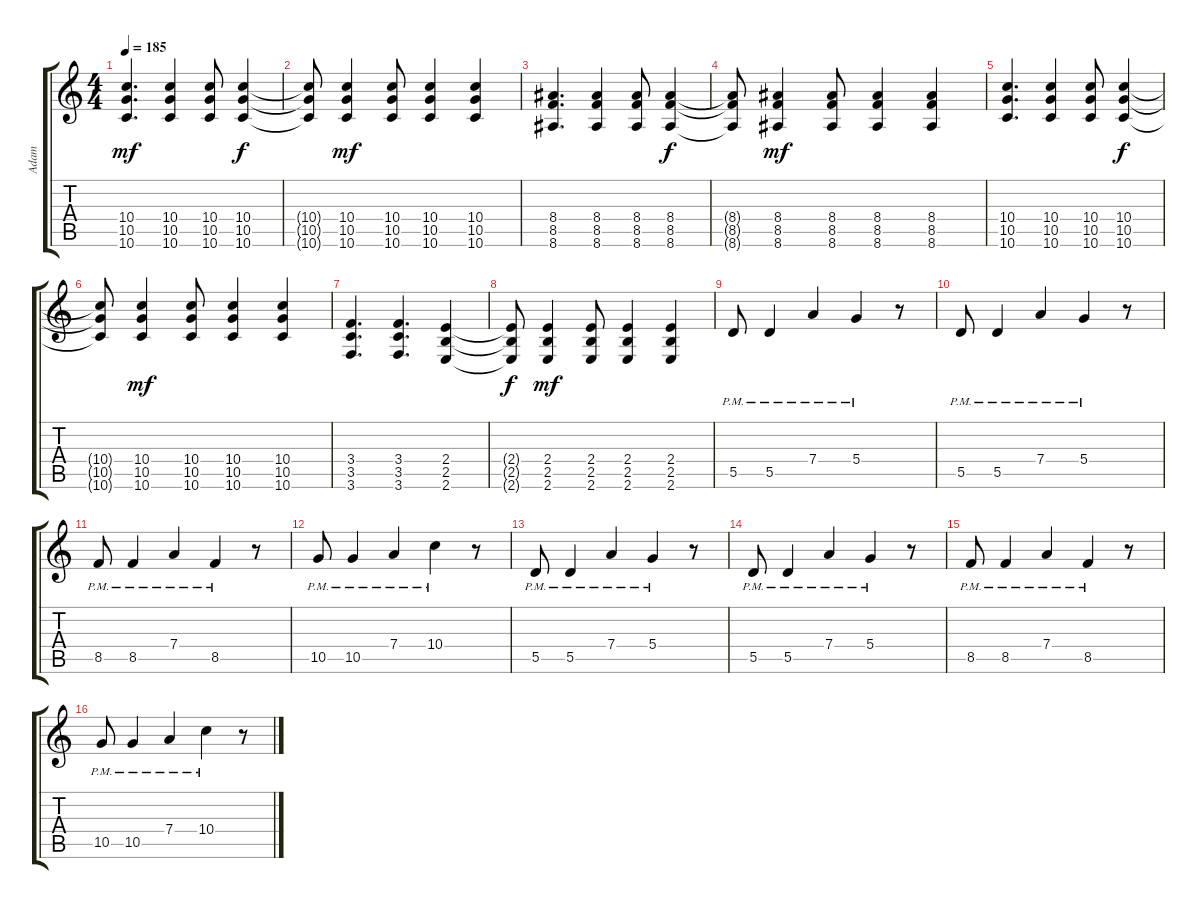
\track ("Adam" "Adam") {instrument electricguitarjazz}
\staff {score tabs}
\tuning (E4 B3 G3 D3 A2 D2) {hide}
\ts (4 4)
\tempo 185
\clef g2
\ks c
(10.4 10.5 10.6).4{d dy mf} (10.4 10.5 10.6).4 (10.4 10.5 10.6).8 (10.4 10.5 10.6).4{dy f} |
(10.4{t} 10.5{t} 10.6{t}).8 (10.4 10.5 10.6).4{dy mf} (10.4 10.5 10.6).8 (10.4 10.5 10.6).4 (10.4 10.5 10.6).4 |
(8.4 8.5 8.6).4{d} (8.4 8.5 8.6).4 (8.4 8.5 8.6).8 (8.4 8.5 8.6).4{dy f} |
(8.4{t} 8.5{t} 8.6{t}).8 (8.4 8.5 8.6).4{dy mf} (8.4 8.5 8.6).8 (8.4 8.5 8.6).4 (8.4 8.5 8.6).4 |
(10.4 10.5 10.6).4{d} (10.4 10.5 10.6).4 (10.4 10.5 10.6).8 (10.4 10.5 10.6).4{dy f} |
(10.4{t} 10.5{t} 10.6{t}).8 (10.4 10.5 10.6).4{dy mf} (10.4 10.5 10.6).8 (10.4 10.5 10.6).4 (10.4 10.5 10.6).4 |
(3.4 3.5 3.6).4{d} (3.4 3.5 3.6).4{d} (2.4 2.5 2.6).4 |
(2.4{t} 2.5{t} 2.6{t}).8{dy f} (2.4 2.5 2.6).4{dy mf} (2.4 2.5 2.6).8 (2.4 2.5 2.6).4 (2.4 2.5 2.6).4 |
5.5{pm}.8{instrument electricguitarclean} 5.5{pm}.4 7.4{pm}.4 5.4{pm}.4 r.8 |
5.5{pm}.8 5.5{pm}.4 7.4{pm}.4 5.4{pm}.4 r.8 |
8.5{pm}.8 8.5{pm}.4 7.4{pm}.4 8.5{pm}.4 r.8 |
10.5{pm}.8 10.5{pm}.4 7.4{pm}.4 10.4{pm}.4 r.8 |
5.5{pm}.8 5.5{pm}.4 7.4{pm}.4 5.4{pm}.4 r.8 |
5.5{pm}.8 5.5{pm}.4 7.4{pm}.4 5.4{pm}.4 r.8 |
8.5{pm}.8 8.5{pm}.4 7.4{pm}.4 8.5{pm}.4 r.8 |
10.5{pm}.8 10.5{pm}.4 7.4{pm}.4 10.4{pm}.4 r.8
